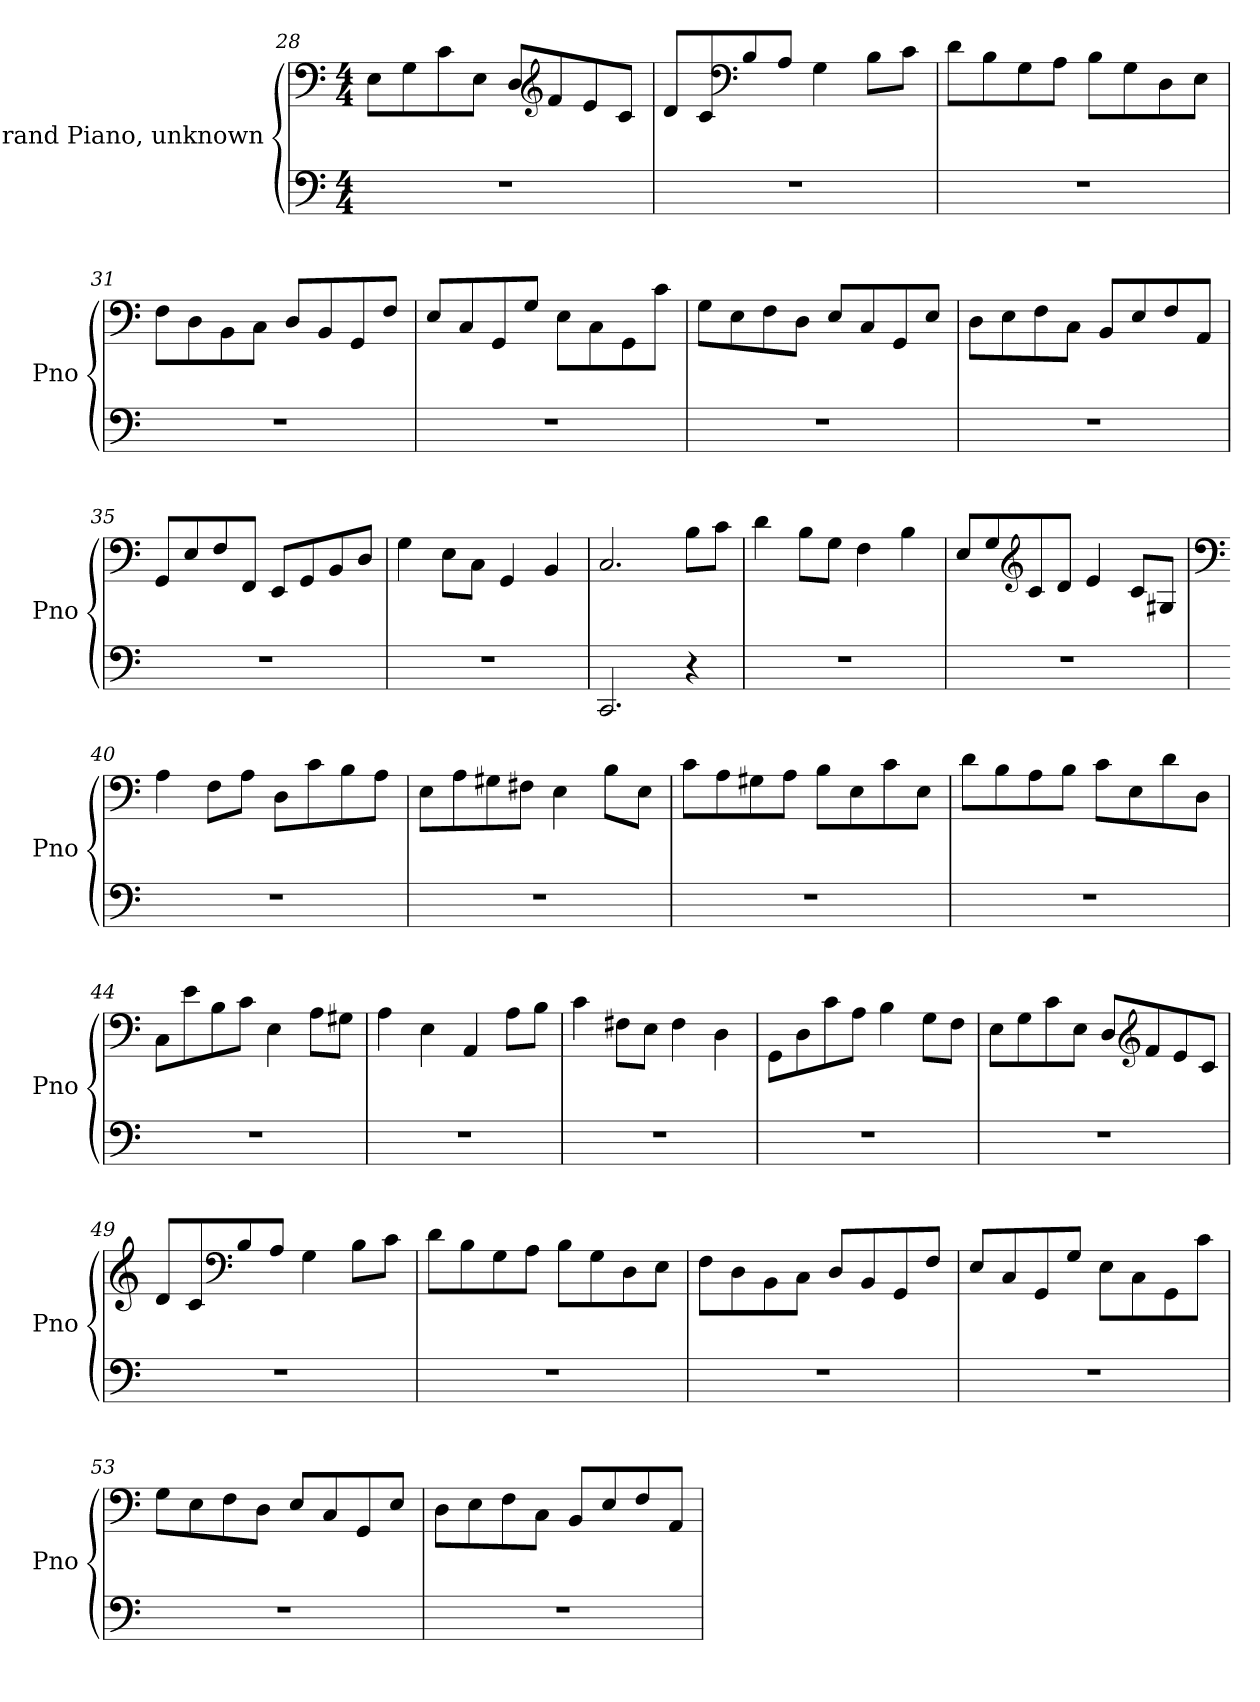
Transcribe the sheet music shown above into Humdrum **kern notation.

**kern	**kern
*part1	*part1
*staff2	*staff1
*I"Grand Piano, unknown	*
*I'Pno	*
*clefF4	*clefF4
*k[]	*k[]
*M4/4	*M4/4
=28	=28
1r	8E\L
.	8G\
.	8c\
.	8E\J
.	8D/L
*	*clefG2
.	8f/
.	8e/
.	8c/J
=29	=29
1r	8d/L
.	8c/
*	*clefF4
.	8B/
.	8A/J
.	4G\
.	8B\L
.	8c\J
=30	=30
1r	8d\L
.	8B\
.	8G\
.	8A\J
.	8B\L
.	8G\
.	8D\
.	8E\J
!!LO:LB:g=z
=31	=31
1r	8F\L
.	8D\
.	8BB\
.	8C\J
.	8D/L
.	8BB/
.	8GG/
.	8F/J
=32	=32
1r	8E/L
.	8C/
.	8GG/
.	8G/J
.	8E\L
.	8C\
.	8GG\
.	8c\J
=33	=33
1r	8G\L
.	8E\
.	8F\
.	8D\J
.	8E/L
.	8C/
.	8GG/
.	8E/J
=34	=34
1r	8D\L
.	8E\
.	8F\
.	8C\J
.	8BB/L
.	8E/
.	8F/
.	8AA/J
=35	=35
1r	8GG/L
.	8E/
.	8F/
.	8FF/J
.	8EE/L
.	8GG/
.	8BB/
.	8D/J
=36	=36
1r	4G\
.	8E\L
.	8C\J
.	4GG/
.	4BB/
!!LO:PB:g=z
=37	=37
2.CC/	2.C/
4r	8B\L
.	8c\J
=38	=38
1r	4d\
.	8B\L
.	8G\J
.	4F\
.	4B\
=39	=39
1r	8E/L
.	8G/
*	*clefG2
.	8c/
.	8d/J
.	4e/
.	8c/L
.	8G#X/J
=40	=40
*	*clefF4
1r	4A\
.	8F\L
.	8A\J
.	8D\L
.	8c\
.	8B\
.	8A\J
=41	=41
1r	8E\L
.	8A\
.	8G#X\
.	8F#X\J
.	4E\
.	8B\L
.	8E\J
!!LO:LB:g=z
=42	=42
1r	8c\L
.	8A\
.	8G#X\
.	8A\J
.	8B\L
.	8E\
.	8c\
.	8E\J
=43	=43
1r	8d\L
.	8B\
.	8A\
.	8B\J
.	8c\L
.	8E\
.	8d\
.	8D\J
=44	=44
1r	8C\L
.	8e\
.	8B\
.	8c\J
.	4E\
.	8A\L
.	8G#X\J
=45	=45
1r	4A\
.	4E\
.	4AA/
.	8A\L
.	8B\J
=46	=46
1r	4c\
.	8F#X\L
.	8E\J
.	4F#\
.	4D\
=47	=47
1r	8GG\L
.	8D\
.	8c\
.	8A\J
.	4B\
.	8G\L
.	8F\J
!!LO:LB:g=z
=48	=48
1r	8E\L
.	8G\
.	8c\
.	8E\J
.	8D/L
*	*clefG2
.	8f/
.	8e/
.	8c/J
=49	=49
1r	8d/L
.	8c/
*	*clefF4
.	8B/
.	8A/J
.	4G\
.	8B\L
.	8c\J
=50	=50
1r	8d\L
.	8B\
.	8G\
.	8A\J
.	8B\L
.	8G\
.	8D\
.	8E\J
=51	=51
1r	8F\L
.	8D\
.	8BB\
.	8C\J
.	8D/L
.	8BB/
.	8GG/
.	8F/J
=52	=52
1r	8E/L
.	8C/
.	8GG/
.	8G/J
.	8E\L
.	8C\
.	8GG\
.	8c\J
!!LO:LB:g=z
=53	=53
1r	8G\L
.	8E\
.	8F\
.	8D\J
.	8E/L
.	8C/
.	8GG/
.	8E/J
=54	=54
1r	8D\L
.	8E\
.	8F\
.	8C\J
.	8BB/L
.	8E/
.	8F/
.	8AA/J
=	=
*-	*-
